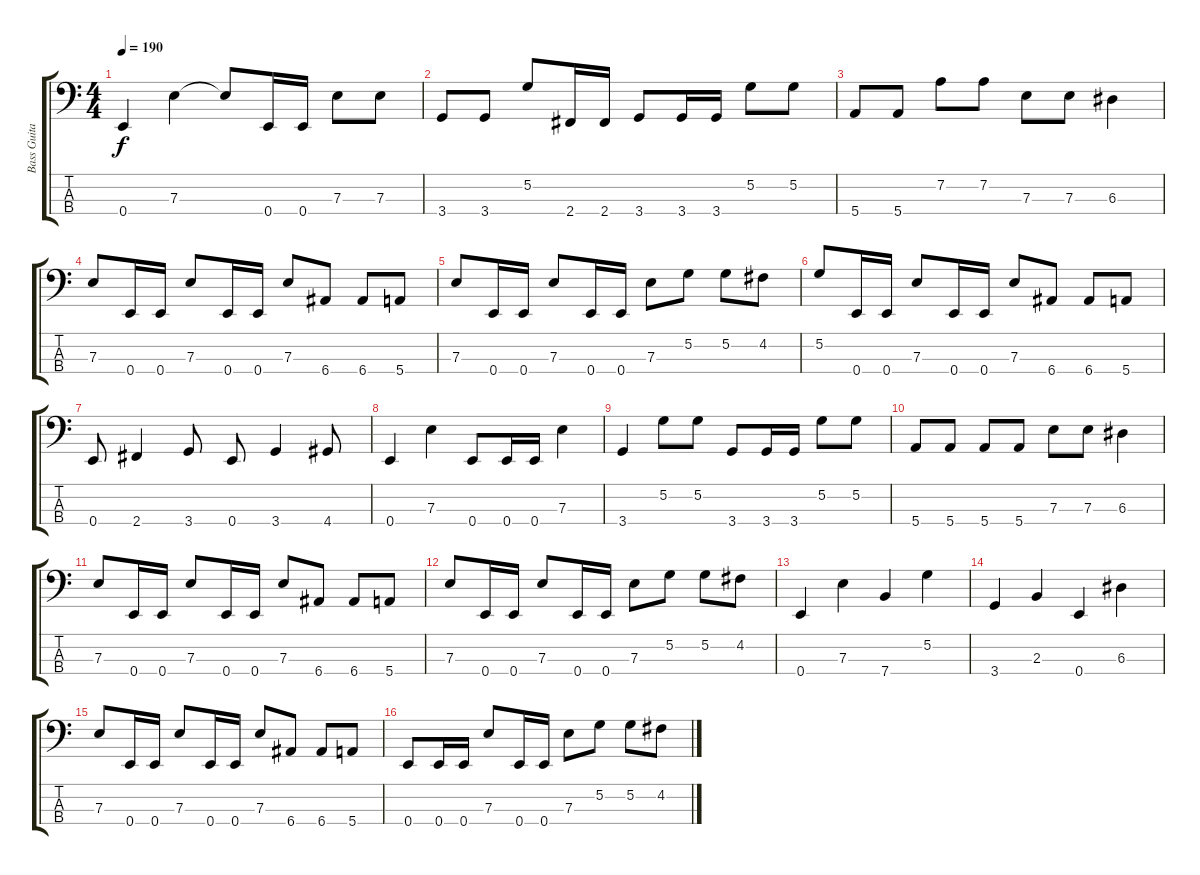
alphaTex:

\track ("Bass Guitar" "Bass Guita") {instrument electricbassfinger}
\staff {score tabs}
\tuning (G2 D2 A1 E1) {hide}
\ts (4 4)
\tempo 190
\clef f4
\ks c
0.4.4{dy f} 7.3.4 7.3{t}.8 0.4.16 0.4.16 7.3.8 7.3.8 |
3.4.8 3.4.8 5.2.8 2.4.16 2.4.16 3.4.8 3.4.16 3.4.16 5.2.8 5.2.8 |
5.4.8 5.4.8 7.2.8 7.2.8 7.3.8 7.3.8 6.3.4 |
7.3.8 0.4.16 0.4.16 7.3.8 0.4.16 0.4.16 7.3.8 6.4.8 6.4.8 5.4.8 |
7.3.8 0.4.16 0.4.16 7.3.8 0.4.16 0.4.16 7.3.8 5.2.8 5.2.8 4.2.8 |
5.2.8 0.4.16 0.4.16 7.3.8 0.4.16 0.4.16 7.3.8 6.4.8 6.4.8 5.4.8 |
0.4.8 2.4.4 3.4.8 0.4.8 3.4.4 4.4.8 |
0.4.4 7.3.4 0.4.8 0.4.16 0.4.16 7.3.4 |
3.4.4 5.2.8 5.2.8 3.4.8 3.4.16 3.4.16 5.2.8 5.2.8 |
5.4.8 5.4.8 5.4.8 5.4.8 7.3.8 7.3.8 6.3.4 |
7.3.8 0.4.16 0.4.16 7.3.8 0.4.16 0.4.16 7.3.8 6.4.8 6.4.8 5.4.8 |
7.3.8 0.4.16 0.4.16 7.3.8 0.4.16 0.4.16 7.3.8 5.2.8 5.2.8 4.2.8 |
0.4.4 7.3.4 7.4.4 5.2.4 |
3.4.4 2.3.4 0.4.4 6.3.4 |
7.3.8 0.4.16 0.4.16 7.3.8 0.4.16 0.4.16 7.3.8 6.4.8 6.4.8 5.4.8 |
0.4.8 0.4.16 0.4.16 7.3.8 0.4.16 0.4.16 7.3.8 5.2.8 5.2.8 4.2.8
